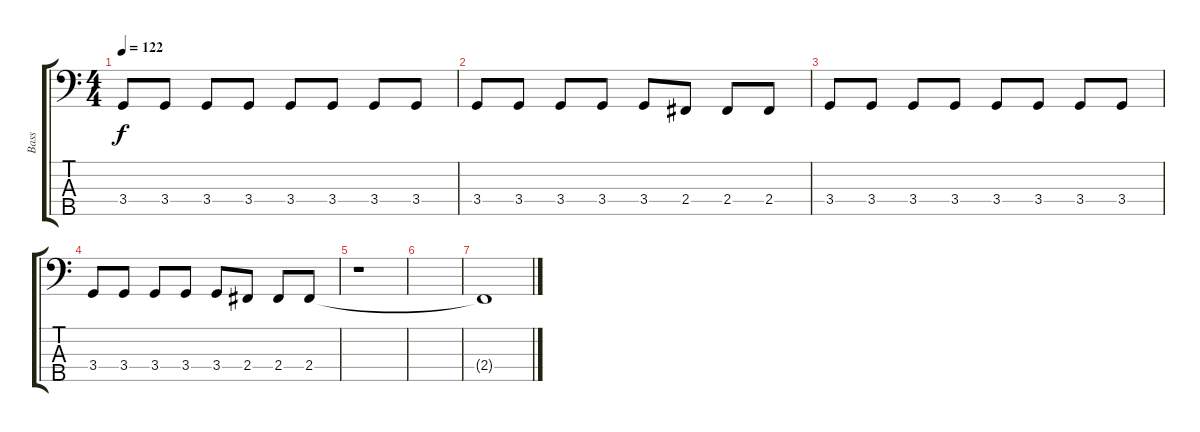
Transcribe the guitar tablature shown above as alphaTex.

\track ("Bass" "Bass") {instrument electricbassfinger}
\staff {score tabs}
\tuning (G2 D2 A1 E1 B0) {hide}
\ts (4 4)
\tempo 122
\clef f4
\ks c
3.4.8{dy f} 3.4.8 3.4.8 3.4.8 3.4.8 3.4.8 3.4.8 3.4.8 |
3.4.8 3.4.8 3.4.8 3.4.8 3.4.8 2.4.8 2.4.8 2.4.8 |
3.4.8 3.4.8 3.4.8 3.4.8 3.4.8 3.4.8 3.4.8 3.4.8 |
3.4.8 3.4.8 3.4.8 3.4.8 3.4.8 2.4.8 2.4.8 2.4.8 |
r.1 |
|
2.4{t}.1
